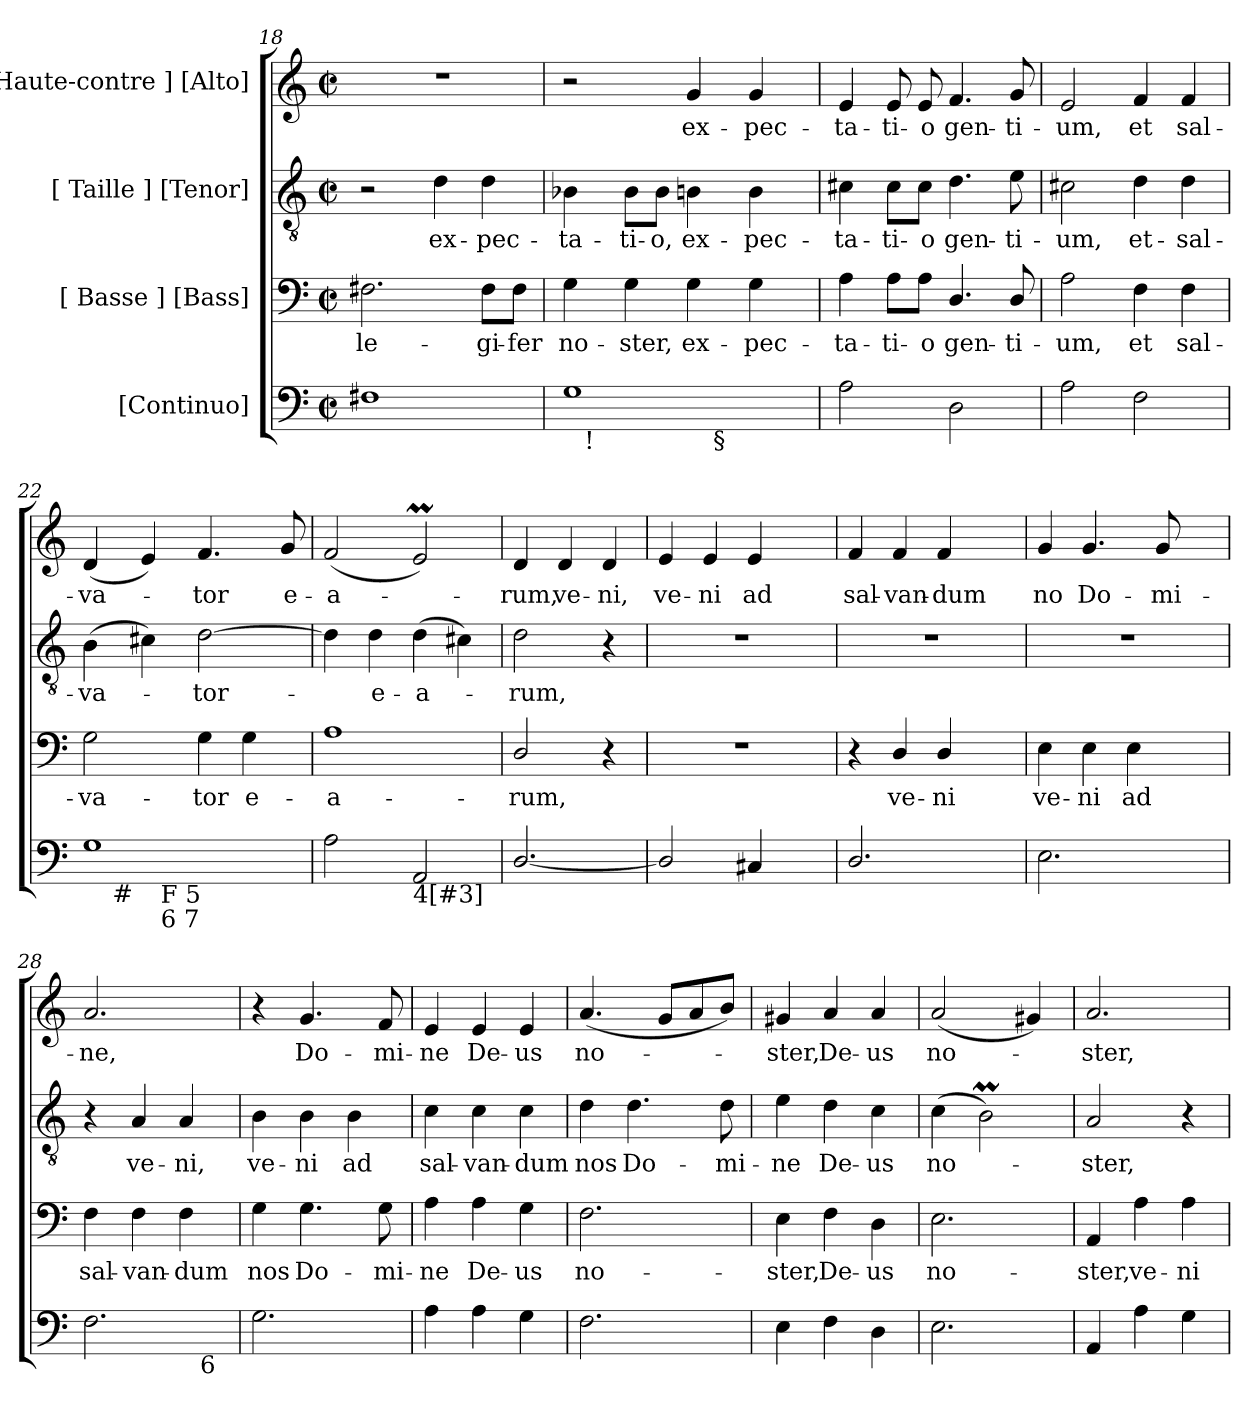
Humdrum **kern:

**kern	**kern	**text	**kern	**text	**kern	**text
*part4	*part3	*part3	*part2	*part2	*part1	*part1
*staff4	*staff3	*staff3	*staff2	*staff2	*staff1	*staff1
*I"[Continuo]	*I"[ Basse ] [Bass]	*	*I"[ Taille ] [Tenor]	*	*I"[ Haute-contre ] [Alto]	*
*clefF4	*clefF4	*	*clefGv2	*	*clefG2	*
*k[]	*k[]	*	*k[]	*	*k[]	*
*C:	*C:	*	*C:	*	*C:	*
*M2/2	*M2/2	*	*M2/2	*	*M2/2	*
*met(c|)	*met(c|)	*	*met(c|)	*	*met(c|)	*
=18	=18	=18	=18	=18	=18	=18
!	!	!LO:LY:b	!	!	!	!
1F#X	2.F#X\	le-	2r	.	1r	.
!	!	!	!	!LO:LY:b	!	!
.	.	.	4d\	ex-	.	.
!	!	!LO:LY:b	!	!LO:LY:b:rj	!	!
.	8F#\L	-gi-	4d\	-pec-	.	.
!	!	!LO:LY:b:rj	!	!	!	!
.	8F#\J	-fer	.	.	.	.
=19	=19	=19	=19	=19	=19	=19
!	!	!LO:LY:b	!	!LO:LY:b	!	!
*^	*	*	*	*	*	*
*	*^	*	*	*	*	*	*
1G	16ryy	2ryy	4G\	no-	4B-X\	-ta-	2r	.
!	!LO:TX:b:t=!	!	!	!	!	!	!	!
.	2...ryy	.	.	.	.	.	.	.
!	!	!	!	!LO:LY:b	!	!LO:LY:b	!	!
.	.	.	4G\	-ster,	8B-\L	-ti-	.	.
!	!	!	!	!	!	!LO:LY:b	!	!
.	.	.	.	.	8B-\J	-o,	.	.
!	!	!	!	!LO:LY:b	!	!LO:LY:b	!	!LO:LY:b
.	.	16.ryy	4G\	ex-	4Bn\	ex-	4g/	ex-
!	!	!LO:TX:b:t=§	!	!	!	!	!	!
.	.	4ryy	.	.	.	.	.	.
!	!	!	!	!LO:LY:b:rj	!	!LO:LY:b:rj	!	!LO:LY:b:rj
.	.	.	4G\	-pec-	4B\	-pec-	4g/	-pec-
.	.	8ryy	.	.	.	.	.	.
.	.	32ryy	.	.	.	.	.	.
=20	=20	=20	=20	=20	=20	=20	=20	=20
!LO:TX:b:t=#	!	!	!	!	!	!	!	!
!	!	!	!	!LO:LY:b	!	!LO:LY:b	!	!LO:LY:b
*v	*v	*v	*	*	*	*	*	*
2A\	4A\	-ta-	4c#X\	-ta-	4e/	-ta-
!	!	!LO:LY:b	!	!LO:LY:b	!	!LO:LY:b
.	8A\L	-ti-	8c#\L	-ti-	8e/	-ti-
!	!	!LO:LY:b	!	!LO:LY:b	!	!LO:LY:b
.	8A\J	-o	8c#\J	-o	8e/	-o
!	!	!LO:LY:b	!	!LO:LY:b	!	!LO:LY:b
2D\	4.D/	gen-	4.d\	gen-	4.f/	gen-
!	!	!LO:LY:b	!	!LO:LY:b	!	!LO:LY:b
.	8D/	-ti-	8e\	-ti-	8g/	-ti-
=21	=21	=21	=21	=21	=21	=21
!	!	!LO:LY:b	!	!LO:LY:b	!	!LO:LY:b
2A\	2A\	-um,	2c#X\	-um,	2e/	-um,
!	!	!LO:LY:b	!	!LO:LY:b	!	!LO:LY:b
2F>\	4F\	et	4d\	et-	4f/	et
!	!	!LO:LY:b	!	!LO:LY:b	!	!LO:LY:b
.	4F\	sal-	4d\	-sal-	4f/	sal-
!!LO:LB:g=z
=22	=22	=22	=22	=22	=22	=22
!	!	!LO:LY:b	!	!LO:LY:b	!	!LO:LY:b
*^	*	*	*	*	*	*
*	*^	*	*	*	*	*	*
1G	8ryy	4ryy	2G\	-va-	(>4B\	-va-	(<4d/	-va-
!	!LO:TX:b:t=#	!	!	!	!	!	!	!
.	2..ryy	.	.	.	.	.	.	.
.	.	16ryy	.	.	4c#X\)	.	4e/)	.
!	!	!LO:TX:b:t=F 5	!	!	!	!	!	!
!	!	!LO:TX:b:t=6 7	!	!	!	!	!	!
.	.	2ryy	.	.	.	.	.	.
!	!	!	!	!LO:LY:b	!	!LO:LY:b	!	!LO:LY:b
.	.	.	4G\	-tor	[>2d\	-tor-	4.f/	-tor
!	!	!	!	!LO:LY:b	!	!	!	!
.	.	.	4G\	e-	.	.	.	.
.	.	8.ryy	.	.	.	.	.	.
!	!	!	!	!	!	!	!	!LO:LY:b
.	.	.	.	.	.	.	8g/	e-
=23	=23	=23	=23	=23	=23	=23	=23	=23
!	!	!	!	!LO:LY:b:rj	!	!	!	!LO:LY:b
*v	*v	*v	*	*	*	*	*	*
2A>\	1A	-a-	4d\]	.	(<2f/	-a-
!	!	!	!	!LO:LY:b	!	!
.	.	.	4d\	-e-	.	.
!LO:TX:b:t=4[#3]	!	!	!	!	!	!
!	!	!	!	!LO:LY:b	!	!
2AA</	.	.	(>4d\	-a-	2em/)	.
.	.	.	4c#X\)	.	.	.
=24	=24	=24	=24	=24	=24	=24
!	!	!LO:LY:b	!	!LO:LY:b	!	!LO:LY:b
[<2.D/	2D/	-rum,	2d\	-rum,	4d/	-rum,
!	!	!	!	!	!	!LO:LY:b
.	.	.	.	.	4d/	ve-
!	!	!	!	!	!	!LO:LY:b
.	4r	.	4r	.	4d/	-ni,
=25	=25	=25	=25	=25	=25	=25
!	!LO:N:vis=1	!	!LO:N:vis=1	!	!	!LO:LY:b
2D>/]	1r	.	1r	.	4e/	ve-
!	!	!	!	!	!	!LO:LY:b:rj
.	.	.	.	.	4e/	-ni
!	!	!	!	!	!	!LO:LY:b
4C#X/	.	.	.	.	4e/	ad
4ryy	.	.	.	.	4ryy	.
=26	=26	=26	=26	=26	=26	=26
!	!	!	!LO:N:vis=1	!	!	!LO:LY:b
2.D/	4r	.	1r	.	4f/	sal-
!	!	!LO:LY:b	!	!	!	!LO:LY:b
.	4D/	ve-	.	.	4f/	-van-
!	!	!LO:LY:b	!	!	!	!LO:LY:b:rj
.	4D/	-ni	.	.	4f/	-dum
4ryy	4ryy	.	.	.	4ryy	.
=27	=27	=27	=27	=27	=27	=27
!	!	!LO:LY:b	!LO:N:vis=1	!	!	!LO:LY:b
2.E>\	4E\	ve-	1r	.	4g/	no
!	!	!LO:LY:b	!	!	!	!LO:LY:b
.	4E\	-ni	.	.	4.g/	Do-
!	!	!LO:LY:b	!	!	!	!
.	4E\	ad	.	.	.	.
!	!	!	!	!	!	!LO:LY:b
.	.	.	.	.	8g/	-mi-
4ryy	4ryy	.	.	.	4ryy	.
=28	=28	=28	=28	=28	=28	=28
!	!	!LO:LY:b	!	!	!	!LO:LY:b
*^	*	*	*	*	*	*
2.F>\	2ryy	4F\	sal-	4r	.	2.a/	-ne,
!	!	!	!LO:LY:b	!	!LO:LY:b	!	!
.	.	4F\	-van-	4A/	ve-	.	.
!	!	!	!LO:LY:b:rj	!	!LO:LY:b	!	!
.	16ryy	4F\	-dum	4A/	-ni,	.	.
!	!LO:TX:b:t=6	!	!	!	!	!	!
.	8.ryy	.	.	.	.	.	.
!!LO:LB:g=z
=29	=29	=29	=29	=29	=29	=29	=29
!	!	!	!LO:LY:b	!	!LO:LY:b	!	!
*v	*v	*	*	*	*	*	*
2.G>\	4G\	nos	4B\	ve-	4r	.
!	!	!LO:LY:b	!	!LO:LY:b	!	!LO:LY:b
.	4.G\	Do-	4B\	-ni	4.g/	Do-
!	!	!	!	!LO:LY:b	!	!
.	.	.	4B\	ad	.	.
!	!	!LO:LY:b	!	!	!	!LO:LY:b
.	8G\	-mi-	.	.	8f/	-mi-
=30	=30	=30	=30	=30	=30	=30
!	!	!LO:LY:b	!	!LO:LY:b	!	!LO:LY:b
4A\	4A\	-ne	4c\	sal-	4e/	-ne
!	!	!LO:LY:b	!	!LO:LY:b	!	!LO:LY:b
4A\	4A\	De-	4c\	-van-	4e/	De-
!	!	!LO:LY:b	!	!LO:LY:b:rj	!	!LO:LY:b
4G>\	4G\	-us	4c\	-dum	4e/	-us
=31	=31	=31	=31	=31	=31	=31
!	!	!LO:LY:b	!	!LO:LY:b	!	!LO:LY:b
2.F>\	2.F\	no-	4d\	nos	(<4.a/	no-
!	!	!	!	!LO:LY:b	!	!
.	.	.	4.d\	Do-	.	.
.	.	.	.	.	8g/L	.
.	.	.	.	.	8a/	.
!	!	!	!	!LO:LY:b	!	!
.	.	.	8d\	-mi-	8b/J)	.
=32	=32	=32	=32	=32	=32	=32
!	!	!LO:LY:b	!	!LO:LY:b	!	!LO:LY:b
4E\	4E\	-ster,	4e\	-ne	4g#X/	-ster,
!	!	!LO:LY:b	!	!LO:LY:b	!	!LO:LY:b
4F>\	4F\	De-	4d\	De-	4a/	De-
!	!	!LO:LY:b:rj	!	!LO:LY:b:rj	!	!LO:LY:b:rj
4D\	4D\	-us	4c\	-us	4a/	-us
=33	=33	=33	=33	=33	=33	=33
!	!	!LO:LY:b	!	!LO:LY:b	!	!LO:LY:b
2.E>\	2.E\	no-	(>4c\	no-	(<2a/	no-
.	.	.	2Bm\)	.	.	.
.	.	.	.	.	4g#X/)	.
=34	=34	=34	=34	=34	=34	=34
!	!	!LO:LY:b	!	!LO:LY:b	!	!LO:LY:b
4AA/	4AA/	-ster,	2A/	-ster,	2.a/	-ster,
!	!	!LO:LY:b	!	!	!	!
4A\	4A\	ve-	.	.	.	.
!	!	!LO:LY:b	!	!	!	!
4G\	4A\	-ni	4r	.	.	.
=	=	=	=	=	=	=
*-	*-	*-	*-	*-	*-	*-
